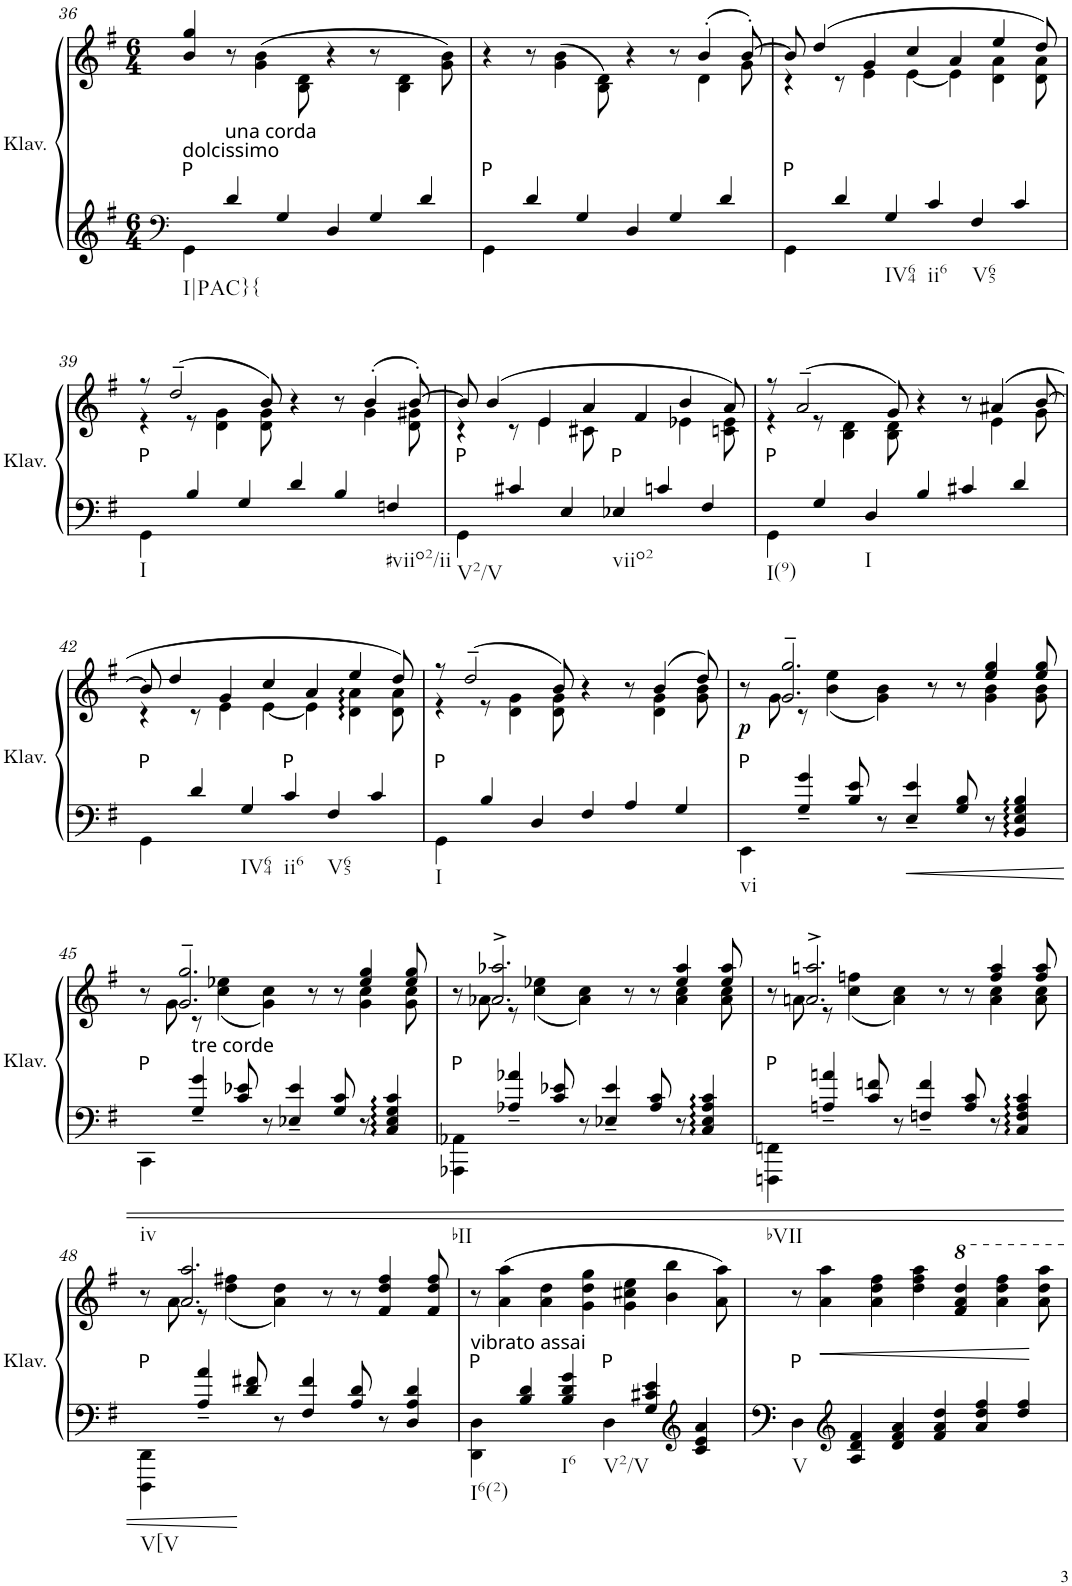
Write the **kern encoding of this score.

**kern	**kern	**dynam
*part1	*part1	*part1
*staff2	*staff1	*staff1/2
*I"Klavier	*	*
*I'Klav.	*	*
!!LO:PB:g=z
*clefF4	*clefG2	*
*k[f#]	*k[f#]	*
*M6/4	*M6/4	*
=36	=36	=36
!LO:TX:a:t=P	!	!
!LO:TX:a:t=dolcissimo	!	!
!LO:TX:b:t=I|PAC}{	!	!
4GG\	4b/ 4gg/	.
!LO:TX:a:t=una corda	!	!
4d/	8r	.
.	(4g\ 4b\	.
4G/	.	.
.	8B\ 8d\	.
4D/	4r	.
4G/	8r	.
.	4B\ 4d\	.
4d/	.	.
.	8g\ 8b\)	.
=37	=37	=37
*	*^	*
!LO:TX:a:t=P	!	!	!
4GG\	4r	2.ryy	.
4d/	8r	.	.
.	(4g\ 4b\	.	.
4G/	.	.	.
.	8B\ 8d\)	.	.
4D/	4r	4ryy	.
4G/	8r	8ryy	.
.	(4b'/	4d\	.
4d/	.	.	.
.	[8b'/)	8g\	.
=38	=38	=38	=38
!LO:TX:a:t=P	!	!	!
4GG\	8b/]	4r	.
.	(4dd/	.	.
4d/	.	8r	.
.	4g/	4e\	.
!LO:TX:b:t=IV64	!	!	!
4G/	.	.	.
.	4cc/	[4e\	.
!LO:TX:b:t=ii6	!	!	!
4c/	.	.	.
.	4a/	4e\]	.
!LO:TX:b:t=V65	!	!	!
4F#/	.	.	.
.	4ee/	4d\ 4a\	.
4c/	.	.	.
.	8dd/)	8d\ 8a\	.
!!LO:LB:g=z	!!
=39	=39	=39	=39
!LO:TX:a:t=P	!	!	!
!LO:TX:b:t=I	!	!	!
4GG\	8r	4r	.
.	(2dd~/	.	.
4B/	.	8r	.
.	.	4d\ 4g\	.
4G/	.	.	.
.	8b/)	8d\ 8g\	.
4d/	4r	4ryy	.
4B/	8r	8ryy	.
.	(4b'/	4g\	.
!LO:TX:b:t=#viio2/ii	!	!	!
4Fn/	.	.	.
.	[8b'/)	8d\ 8g#X\	.
=40	=40	=40	=40
!LO:TX:a:t=P	!	!	!
!LO:TX:b:t=V2/V	!	!	!
4GG\	8b/]	4r	.
.	(4b/	.	.
4c#X/	.	8r	.
.	4e/	4e\	.
4E/	.	.	.
.	4a/	8c#X\	.
!LO:TX:a:t=P	!	!	!
!LO:TX:b:t=viio2	!	!	!
4E-X/	.	8ryy	.
.	4f#/	4ryy	.
4cn/	.	.	.
.	4b/	4e-X\	.
4F#/	.	.	.
.	8a/)	8cn\ 8e-\	.
=41	=41	=41	=41
!LO:TX:a:t=P	!	!	!
!LO:TX:b:t=I(9)	!	!	!
4GG\	8r	4r	.
.	(2a~/	.	.
4G/	.	8r	.
.	.	4B\ 4d\	.
!LO:TX:b:t=I	!	!	!
4D/	.	.	.
.	8g/)	8B\ 8d\	.
4B/	4r	4ryy	.
4c#X/	8r	8ryy	.
.	(4a#X/	4e\	.
4d/	.	.	.
.	[8b/	8g\	.
!!LO:LB:g=z	!!
=42	=42	=42	=42
!LO:TX:a:t=P	!	!	!
4GG\	8b/]	4r	.
.	4dd/	.	.
4d/	.	8r	.
.	4g/	4e\	.
!LO:TX:b:t=IV64	!	!	!
4G/	.	.	.
.	4cc/	[4e\	.
!LO:TX:a:t=P	!	!	!
!LO:TX:b:t=ii6	!	!	!
4c/	.	.	.
.	4a/	4e\]	.
!LO:TX:b:t=V65	!	!	!
4F#/	.	.	.
.	4ee/	4d\ 4a\	.
4c/	.	.	.
.	8dd/)	8d\ 8a\	.
=43	=43	=43	=43
!LO:TX:a:t=P	!	!	!
!LO:TX:b:t=I	!	!	!
4GG\	8r	4r	.
.	(2dd~/	.	.
4B/	.	8r	.
.	.	4d\ 4g\	.
4D/	.	.	.
.	8b/)	8d\ 8g\	.
4F#/	4r	4ryy	.
4A/	8r	8ryy	.
.	(4b/	4d\ 4g\	.
4G/	.	.	.
.	8dd/)	8g\ 8b\	.
=44	=44	=44	=44
!LO:TX:a:t=P	!	!	!
!LO:TX:b:t=vi	!	!	!
!	!	!	!LO:DY:b
4EE\	8r	8ryy	p
.	2.g/~ 2.gg/~	8g\	.
4G/~ 4g/~	.	8r	.
.	.	(4b\ 4ee\	.
8B/ 8e/	.	.	.
8r	.	4g\ 4b\)	.
4E/~ 4e/~	.	.	.
.	8r	8ryy	.
8G/ 8B/	8r	8ryy	.
8r	4ee/ 4gg/	4g\ 4b\	.
4BB/ 4E/ 4G/ 4B/	.	.	.
.	8ee/ 8gg/	8g\ 8b\	.
!!LO:LB:g=z	!!
=45	=45	=45	=45
!LO:TX:a:t=P	!	!	!
!LO:TX:b:t=iv	!	!	!
4CC\	8r	8ryy	.
.	2.g/~ 2.gg/~	8g\	.
!LO:TX:a:t=tre corde	!	!	!
4G/~ 4g/~	.	8r	.
.	.	(4cc\ 4ee-X\	.
8c/ 8e-X/	.	.	.
8r	.	4g\ 4cc\)	.
4E-X/~ 4e-/~	.	.	.
.	8r	8ryy	.
8G/ 8c/	8r	8ryy	.
8r	4ee-/ 4gg/	4g\ 4cc\	.
4C/ 4E-/ 4G/ 4c/	.	.	.
.	8ee-/ 8gg/	8g\ 8cc\	.
=46	=46	=46	=46
!LO:TX:a:t=P	!	!	!
!LO:TX:b:t=bII	!	!	!
4AAA-X\ 4AA-X\	8r	8ryy	.
.	2.a-X/^ 2.aa-X/^	8a-\	.
4A-X/~ 4a-X/~	.	8r	.
.	.	(4cc\ 4ee-X\	.
8c/ 8e-X/	.	.	.
8r	.	4a-\ 4cc\)	.
4E-X/~ 4e-/~	.	.	.
.	8r	8ryy	.
8A-/ 8c/	8r	8ryy	.
8r	4ee-/ 4aa-/	4a-\ 4cc\	.
4C/ 4E-/ 4A-/ 4c/	.	.	.
.	8ee-/ 8aa-/	8a-\ 8cc\	.
=47	=47	=47	=47
!LO:TX:a:t=P	!	!	!
!LO:TX:b:t=bVII	!	!	!
4FFFn\ 4FFn\	8r	8ryy	.
.	2.an/^ 2.aan/^	8a\	.
4An/~ 4an/~	.	8r	.
.	.	(4cc\ 4ffn\	.
8c/ 8fn/	.	.	.
8r	.	4a\ 4cc\)	.
4Fn/~ 4f/~	.	.	.
.	8r	8ryy	.
8A/ 8c/	8r	8ryy	.
8r	4ff/ 4aa/	4a\ 4cc\	.
4C/ 4F/ 4A/ 4c/	.	.	.
.	8ff/ 8aa/	8a\ 8cc\	.
!!LO:LB:g=z	!!
=48	=48	=48	=48
!LO:TX:a:t=P	!	!	!
!LO:TX:b:t=V[V	!	!	!
4DDD\ 4DD\	8r	8ryy	.
.	2.a/ 2.aa/	8a\	.
4A/~ 4a/~	.	8r	.
.	.	(4dd\ 4ff#X\	.
8d/ 8f#X/	.	.	.
8r	.	4a\ 4dd\)	.
4F#/ 4f#/	.	.	.
.	8r	8ryy	.
8A/ 8d/	8r	4ryy	.
8r	4f#/ 4dd/ 4ff#/	.	.
4D/ 4A/ 4d/	.	4ryy	.
.	8f#/ 8dd/ 8ff#/	.	.
*	*v	*v	*
=49	=49	=49
!LO:TX:a:t=P	!	!
!LO:TX:a:t=vibrato assai	!	!
!LO:TX:b:t=I6(2)	!	!
4DD\ 4D\	8r	.
.	(4a\ 4aa\	.
4B/ 4d/	.	.
.	4a\ 4dd\	.
!LO:TX:b:t=I6	!	!
4B/ 4d/ 4g/	.	.
.	4g\ 4dd\ 4gg\	.
!LO:TX:a:t=P	!	!
!LO:TX:b:t=V2/V	!	!
4D\	.	.
.	4g\ 4cc#X\ 4ee\	.
4G/ 4c#X/ 4e/	.	.
.	4b\ 4bb\	.
*clefG2	*	*
4c#/ 4e/ 4a/	.	.
.	8a\ 8aa\)	.
=50	=50	=50
!LO:TX:a:t=P	!	!
!LO:TX:b:t=V	!	!
4D\	8r	.
!	!	!LO:HP:b
.	4a\ 4aa\	<
*clefG2	*	*
4A/ 4d/ 4f#/	.	.
.	4a\ 4dd\ 4ff#\	.
4d/ 4f#/ 4a/	.	.
.	4dd\ 4ff#\ 4aa\	.
4f#/ 4a/ 4dd/	.	.
.	4ff#/ 4aa/ 4ddd/	.
4a/ 4dd/ 4ff#/	.	.
.	4aa\ 4ddd\ 4fff#\	.
4dd/ 4ff#/	.	.
.	8aa\ 8ddd\ 8aaa\	[
=	=	=
*-	*-	*-
